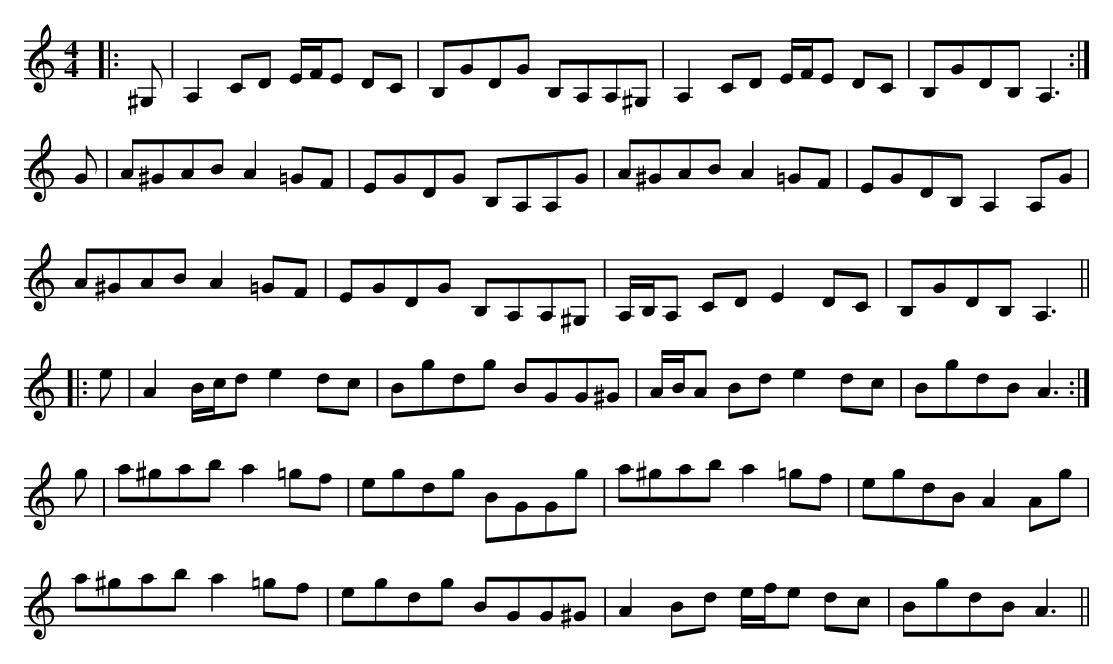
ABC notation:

X:1
M:4/4
K:Amin
|:^G,|A,2 CD E/F/E DC|B,GDG B,A,A,^G,|A,2 CD E/F/E DC|B,GDB, A,3:|
G|A^GAB A2 =GF|EGDG B,A,A,G|A^GAB A2 =GF|EGDB, A,2 A,G|
A^GAB A2 =GF|EGDG B,A,A,^G,|A,/B,/A, CD E2 DC|B,GDB, A,3||
|:e|A2 B/c/d e2 dc|Bgdg BGG^G|A/B/A Bd e2 dc|BgdB A3:|
g|a^gab a2 =gf|egdg BGGg|a^gab a2 =gf|egdB A2 Ag|
a^gab a2 =gf|egdg BGG^G|A2 Bd e/f/e dc|BgdB A3||
